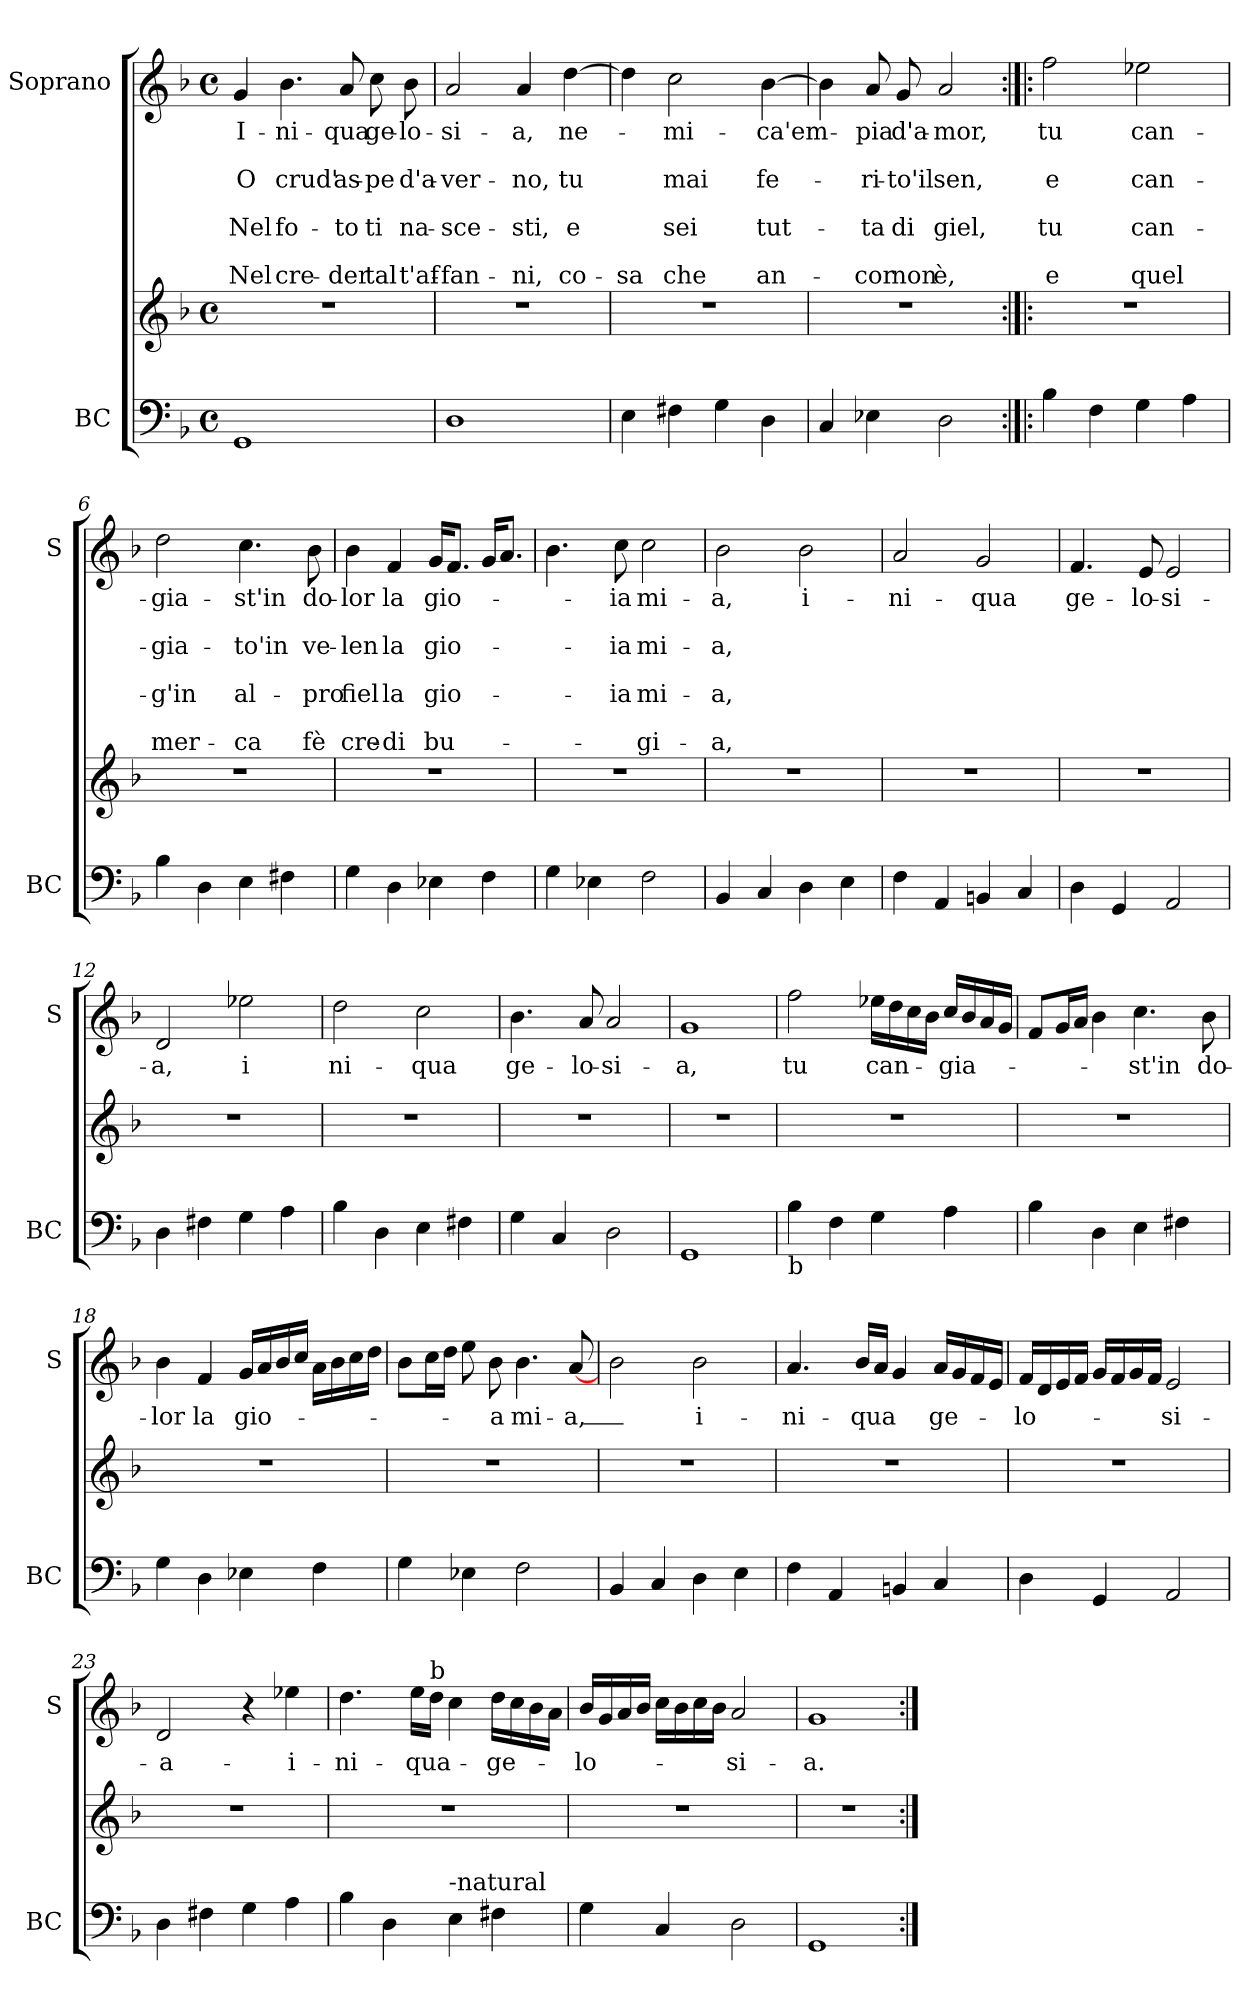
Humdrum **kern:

**kern	**kern	**kern	**text	**text	**text	**text	**text	**text	**text
*part2	*part2	*part1	*part1	*part1	*part1	*part1	*part1	*part1	*part1
*staff3	*staff2	*staff1	*staff1	*staff1	*staff1	*staff1	*staff1	*staff1	*staff1
*I"BC	*	*I"Soprano	*	*	*	*	*	*	*
*I'BC	*	*I'S	*	*	*	*	*	*	*
*clefF4	*clefG2	*clefG2	*	*	*	*	*	*	*
*k[b-]	*k[b-]	*k[b-]	*	*	*	*	*	*	*
*F:	*F:	*F:	*	*	*	*	*	*	*
*M4/4	*M4/4	*M4/4	*	*	*	*	*	*	*
*met(c)	*met(c)	*met(c)	*	*	*	*	*	*	*
=1	=1	=1	=1	=1	=1	=1	=1	=1	=1
!	!	!	!LO:LY:b	!	!LO:LY:b	!	!LO:LY:b	!	!LO:LY:b
1GG	1r	4g/	I-	.	O	.	Nel	.	Nel
!	!	!	!LO:LY:b	!	!LO:LY:b	!	!LO:LY:b	!	!LO:LY:b
.	.	4.b-\	-ni-	.	crud'	.	fo-	.	cre-
!	!	!	!LO:LY:b	!	!LO:LY:b	!	!LO:LY:b	!	!LO:LY:b
.	.	8a/	-qua	.	as-	.	-to	.	-der
!	!	!	!LO:LY:b	!	!LO:LY:b	!	!LO:LY:b	!	!LO:LY:b
.	.	8cc\	ge-	.	-pe	.	ti	.	tal
!	!	!	!LO:LY:b	!	!LO:LY:b	!	!LO:LY:b	!	!LO:LY:b
.	.	8b-\	-lo-	.	d'a-	.	na-	.	t'af-
=2	=2	=2	=2	=2	=2	=2	=2	=2	=2
!	!	!	!LO:LY:b	!	!LO:LY:b	!	!LO:LY:b	!	!LO:LY:b
1D	1r	2a/	-si-	.	-ver-	.	-sce-	.	-fan-
!	!	!	!LO:LY:b	!	!LO:LY:b	!	!LO:LY:b	!	!LO:LY:b
.	.	4a/	-a,	.	-no,	.	-sti,	.	-ni,
!	!	!	!LO:LY:b	!	!LO:LY:b	!	!LO:LY:b	!	!LO:LY:b
.	.	[4dd\	ne-	.	tu	.	e	.	co-
=3	=3	=3	=3	=3	=3	=3	=3	=3	=3
!	!	!	!	!	!	!	!	!	!LO:LY:b
4E\	1r	4dd\]	.	.	.	.	.	.	-sa
!	!	!	!LO:LY:b	!	!LO:LY:b	!	!LO:LY:b	!	!LO:LY:b
4F#X\	.	2cc\	-mi-	.	mai	.	sei	.	che
4G\	.	.	.	.	.	.	.	.	.
!	!	!	!LO:LY:b	!	!LO:LY:b	!	!LO:LY:b	!	!LO:LY:b
4D\	.	[4b-\	-ca'em-	.	fe-	.	tut-	.	an-
=4	=4	=4	=4	=4	=4	=4	=4	=4	=4
4C/	1r	4b-\]	.	.	.	.	.	.	.
!	!	!	!LO:LY:b	!	!LO:LY:b	!	!LO:LY:b	!	!LO:LY:b
4E-X\	.	8a/	-pia	.	-ri-	.	-ta	.	-cor
!	!	!	!LO:LY:b	!	!LO:LY:b	!	!LO:LY:b	!	!LO:LY:b
.	.	8g/	d'a-	.	-to'il	.	di	.	non
!	!	!	!LO:LY:b	!	!LO:LY:b	!	!LO:LY:b	!	!LO:LY:b
2D\	.	2a/	-mor,	.	sen,	.	giel,	.	è,
!!LO:LB:g=z
=5:|!|:	=5:|!|:	=5:|!|:	=5:|!|:	=5:|!|:	=5:|!|:	=5:|!|:	=5:|!|:	=5:|!|:	=5:|!|:
!	!	!	!LO:LY:b	!	!LO:LY:b	!	!LO:LY:b	!	!LO:LY:b
4B-\	1r	2ff\	tu	.	e	.	tu	.	e
4F\	.	.	.	.	.	.	.	.	.
!	!	!	!LO:LY:b	!	!LO:LY:b	!	!LO:LY:b	!	!LO:LY:b
4G\	.	2ee-X\	can-	.	can-	.	can-	.	quel
4A\	.	.	.	.	.	.	.	.	.
=6	=6	=6	=6	=6	=6	=6	=6	=6	=6
!	!	!	!LO:LY:b	!	!LO:LY:b	!	!LO:LY:b	!	!LO:LY:b
4B-\	1r	2dd\	-gia-	.	-gia-	.	-g'in	.	mer-
4D\	.	.	.	.	.	.	.	.	.
!	!	!	!LO:LY:b	!	!LO:LY:b	!	!LO:LY:b	!	!LO:LY:b
4E\	.	4.cc\	-st'in	.	-to'in	.	al-	.	-ca
4F#X\	.	.	.	.	.	.	.	.	.
!	!	!	!LO:LY:b	!	!LO:LY:b	!	!LO:LY:b	!	!LO:LY:b
.	.	8b-\	do-	.	ve-	.	-pro	.	fè
=7	=7	=7	=7	=7	=7	=7	=7	=7	=7
!	!	!	!LO:LY:b	!	!LO:LY:b	!	!LO:LY:b	!	!LO:LY:b
4G\	1r	4b-\	-lor	.	-len	.	fiel	.	cre-
!	!	!	!LO:LY:b	!	!LO:LY:b	!	!LO:LY:b	!	!LO:LY:b
4D\	.	4f/	la	.	la	.	la	.	-di
!	!	!	!LO:LY:b	!	!LO:LY:b	!	!LO:LY:b	!	!LO:LY:b
4E-X\	.	16g/KL	gio-	.	gio-	.	gio-	.	bu-
.	.	8.f/J	.	.	.	.	.	.	.
4F\	.	16g/KL	.	.	.	.	.	.	.
.	.	8.a/J	.	.	.	.	.	.	.
=8	=8	=8	=8	=8	=8	=8	=8	=8	=8
4G\	1r	4.b-\	.	.	.	.	.	.	.
4E-X\	.	.	.	.	.	.	.	.	.
!	!	!	!LO:LY:b	!	!LO:LY:b	!	!LO:LY:b	!	!
.	.	8cc\	-ia	.	-ia	.	-ia	.	.
!	!	!	!LO:LY:b	!	!LO:LY:b	!	!LO:LY:b	!	!LO:LY:b
2F\	.	2cc\	mi-	.	mi-	.	mi-	.	-gi-
=9	=9	=9	=9	=9	=9	=9	=9	=9	=9
!	!	!	!LO:LY:b	!	!LO:LY:b	!	!LO:LY:b	!	!LO:LY:b
4BB-/	1r	2b-\	-a,	.	-a,	.	-a,	.	-a,
4C/	.	.	.	.	.	.	.	.	.
!	!	!	!LO:LY:b	!	!	!	!	!	!
4D\	.	2b-\	i-	.	.	.	.	.	.
4E\	.	.	.	.	.	.	.	.	.
!!LO:PB:g=z
=10	=10	=10	=10	=10	=10	=10	=10	=10	=10
!	!	!	!LO:LY:b	!	!	!	!	!	!
4F\	1r	2a/	-ni-	.	.	.	.	.	.
4AA/	.	.	.	.	.	.	.	.	.
!	!	!	!LO:LY:b	!	!	!	!	!	!
4BBn/	.	2g/	-qua	.	.	.	.	.	.
4C/	.	.	.	.	.	.	.	.	.
=11	=11	=11	=11	=11	=11	=11	=11	=11	=11
!	!	!	!LO:LY:b	!	!	!	!	!	!
4D\	1r	4.f/	ge-	.	.	.	.	.	.
4GG/	.	.	.	.	.	.	.	.	.
!	!	!	!LO:LY:b	!	!	!	!	!	!
.	.	8e/	-lo-	.	.	.	.	.	.
!	!	!	!LO:LY:b	!	!	!	!	!	!
2AA/	.	2e/	-si-	.	.	.	.	.	.
=12	=12	=12	=12	=12	=12	=12	=12	=12	=12
!	!	!	!LO:LY:b	!	!	!	!	!	!
4D\	1r	2d/	-a,	.	.	.	.	.	.
4F#X\	.	.	.	.	.	.	.	.	.
!	!	!	!LO:LY:b	!	!	!	!	!	!
4G\	.	2ee-X\	i	.	.	.	.	.	.
4A\	.	.	.	.	.	.	.	.	.
=13	=13	=13	=13	=13	=13	=13	=13	=13	=13
!	!	!	!LO:LY:b	!	!	!	!	!	!
4B-\	1r	2dd\	ni-	.	.	.	.	.	.
4D\	.	.	.	.	.	.	.	.	.
!	!	!	!LO:LY:b	!	!	!	!	!	!
4E\	.	2cc\	-qua	.	.	.	.	.	.
4F#X\	.	.	.	.	.	.	.	.	.
=14	=14	=14	=14	=14	=14	=14	=14	=14	=14
!	!	!	!LO:LY:b	!	!	!	!	!	!
4G\	1r	4.b-\	ge-	.	.	.	.	.	.
4C/	.	.	.	.	.	.	.	.	.
!	!	!	!LO:LY:b	!	!	!	!	!	!
.	.	8a/	-lo-	.	.	.	.	.	.
!	!	!	!LO:LY:b	!	!	!	!	!	!
2D\	.	2a/	-si-	.	.	.	.	.	.
!!LO:LB:g=z
=15	=15	=15	=15	=15	=15	=15	=15	=15	=15
!	!	!	!LO:LY:b	!	!	!	!	!	!
1GG	1r	1g	-a,	.	.	.	.	.	.
=16	=16	=16	=16	=16	=16	=16	=16	=16	=16
!LO:TX:b:t=b	!	!	!	!	!	!	!	!	!
!	!	!	!LO:LY:b	!	!	!	!	!	!
4B-\	1r	2ff\	tu	.	.	.	.	.	.
4F\	.	.	.	.	.	.	.	.	.
!	!	!	!LO:LY:b	!	!	!	!	!	!
4G\	.	16ee-X\LL	can-	.	.	.	.	.	.
.	.	16dd\	.	.	.	.	.	.	.
.	.	16cc\	.	.	.	.	.	.	.
.	.	16b-\JJ	.	.	.	.	.	.	.
!	!	!	!LO:LY:b	!	!	!	!	!	!
4A\	.	16cc/LL	-gia-	.	.	.	.	.	.
.	.	16b-/	.	.	.	.	.	.	.
.	.	16a/	.	.	.	.	.	.	.
.	.	16g/JJ	.	.	.	.	.	.	.
=17	=17	=17	=17	=17	=17	=17	=17	=17	=17
4B-\	1r	8f/L	.	.	.	.	.	.	.
.	.	16g/L	.	.	.	.	.	.	.
.	.	16a/JJ	.	.	.	.	.	.	.
4D\	.	4b-\	.	.	.	.	.	.	.
!	!	!	!LO:LY:b	!	!	!	!	!	!
4E\	.	4.cc\	-st'in	.	.	.	.	.	.
4F#X\	.	.	.	.	.	.	.	.	.
!	!	!	!LO:LY:b	!	!	!	!	!	!
.	.	8b-\	do-	.	.	.	.	.	.
=18	=18	=18	=18	=18	=18	=18	=18	=18	=18
!	!	!	!LO:LY:b	!	!	!	!	!	!
4G\	1r	4b-\	-lor	.	.	.	.	.	.
!	!	!	!LO:LY:b	!	!	!	!	!	!
4D\	.	4f/	la	.	.	.	.	.	.
!	!	!	!LO:LY:b	!	!	!	!	!	!
4E-X\	.	16g/LL	gio-	.	.	.	.	.	.
.	.	16a/	.	.	.	.	.	.	.
.	.	16b-/	.	.	.	.	.	.	.
.	.	16cc/JJ	.	.	.	.	.	.	.
4F\	.	16a\LL	.	.	.	.	.	.	.
.	.	16b-\	.	.	.	.	.	.	.
.	.	16cc\	.	.	.	.	.	.	.
.	.	16dd\JJ	.	.	.	.	.	.	.
!!LO:LB:g=z
=19	=19	=19	=19	=19	=19	=19	=19	=19	=19
4G\	1r	8b-\L	.	.	.	.	.	.	.
.	.	16cc\L	.	.	.	.	.	.	.
.	.	16dd\JJ	.	.	.	.	.	.	.
4E-X\	.	8ee\	.	.	.	.	.	.	.
!	!	!	!LO:LY:b	!	!	!	!	!	!
.	.	8b-\	-a	.	.	.	.	.	.
!	!	!	!LO:LY:b	!	!	!	!	!	!
2F\	.	4.b-\	mi-	.	.	.	.	.	.
!	!	!	!LO:LY:b	!	!	!	!	!	!
.	.	[8a/	-a,_-	.	.	.	.	.	.
=20	=20	=20	=20	=20	=20	=20	=20	=20	=20
!	!	!	!LO:LY:b	!	!	!	!	!	!
4BB-/	1r	2b-\	-_	.	.	.	.	.	.
4C/	.	.	.	.	.	.	.	.	.
!	!	!	!LO:LY:b	!	!	!	!	!	!
4D\	.	2b-\	i-	.	.	.	.	.	.
4E\	.	.	.	.	.	.	.	.	.
=21	=21	=21	=21	=21	=21	=21	=21	=21	=21
!	!	!	!LO:LY:b	!	!	!	!	!	!
4F\	1r	4.a/	-ni-	.	.	.	.	.	.
4AA/	.	.	.	.	.	.	.	.	.
!	!	!	!LO:LY:b	!	!	!	!	!	!
.	.	16b-/LL	-qua-	.	.	.	.	.	.
.	.	16a/JJ	.	.	.	.	.	.	.
!	!	!	!LO:LY:b	!	!	!	!	!	!
4BBn/	.	4g/	-_	.	.	.	.	.	.
!	!	!	!LO:LY:b	!	!	!	!	!	!
4C/	.	16a/LL	ge-	.	.	.	.	.	.
.	.	16g/	.	.	.	.	.	.	.
.	.	16f/	.	.	.	.	.	.	.
.	.	16e/JJ	.	.	.	.	.	.	.
=22	=22	=22	=22	=22	=22	=22	=22	=22	=22
!	!	!	!LO:LY:b	!	!	!	!	!	!
4D\	1r	16f/LL	-lo-	.	.	.	.	.	.
.	.	16d/	.	.	.	.	.	.	.
.	.	16e/	.	.	.	.	.	.	.
.	.	16f/JJ	.	.	.	.	.	.	.
4GG/	.	16g/LL	.	.	.	.	.	.	.
.	.	16f/	.	.	.	.	.	.	.
.	.	16g/	.	.	.	.	.	.	.
.	.	16f/JJ	.	.	.	.	.	.	.
!	!	!	!LO:LY:b	!	!	!	!	!	!
2AA/	.	2e/	-si-	.	.	.	.	.	.
!!LO:LB:g=z
=23	=23	=23	=23	=23	=23	=23	=23	=23	=23
!	!	!	!LO:LY:b	!	!	!	!	!	!
4D\	1r	2d/	-a-	.	.	.	.	.	.
4F#X\	.	.	.	.	.	.	.	.	.
4G\	.	4r	.	.	.	.	.	.	.
!	!	!	!LO:LY:b	!	!	!	!	!	!
4A\	.	4ee-X\	-i-	.	.	.	.	.	.
=24	=24	=24	=24	=24	=24	=24	=24	=24	=24
!	!	!	!LO:LY:b	!	!	!	!	!	!
4B-\	1r	4.dd\	-ni-	.	.	.	.	.	.
4D\	.	.	.	.	.	.	.	.	.
!	!	!	!LO:LY:b	!	!	!	!	!	!
.	.	16ee\LL	-qua-	.	.	.	.	.	.
!	!	!LO:TX:a:t=b	!	!	!	!	!	!	!
.	.	16dd\JJ	.	.	.	.	.	.	.
!LO:TX:a:t=-natural	!	!	!	!	!	!	!	!	!
4E\	.	4cc\	.	.	.	.	.	.	.
!	!	!	!LO:LY:b	!	!	!	!	!	!
4F#X\	.	16dd\LL	-ge-	.	.	.	.	.	.
.	.	16cc\	.	.	.	.	.	.	.
.	.	16b-\	.	.	.	.	.	.	.
.	.	16a\JJ	.	.	.	.	.	.	.
=25	=25	=25	=25	=25	=25	=25	=25	=25	=25
!	!	!	!LO:LY:b	!	!	!	!	!	!
4G\	1r	16b-/LL	-lo-	.	.	.	.	.	.
.	.	16g/	.	.	.	.	.	.	.
.	.	16a/	.	.	.	.	.	.	.
.	.	16b-/JJ	.	.	.	.	.	.	.
4C/	.	16cc\LL	.	.	.	.	.	.	.
.	.	16b-\	.	.	.	.	.	.	.
.	.	16cc\	.	.	.	.	.	.	.
.	.	16b-\JJ	.	.	.	.	.	.	.
!	!	!	!LO:LY:b	!	!	!	!	!	!
2D\	.	2a/	-si-	.	.	.	.	.	.
=26	=26	=26	=26	=26	=26	=26	=26	=26	=26
!	!	!	!LO:LY:b	!	!	!	!	!	!
1GG	1r	1g	-a.	.	.	.	.	.	.
=:|!	=:|!	=:|!	=:|!	=:|!	=:|!	=:|!	=:|!	=:|!	=:|!
*-	*-	*-	*-	*-	*-	*-	*-	*-	*-
